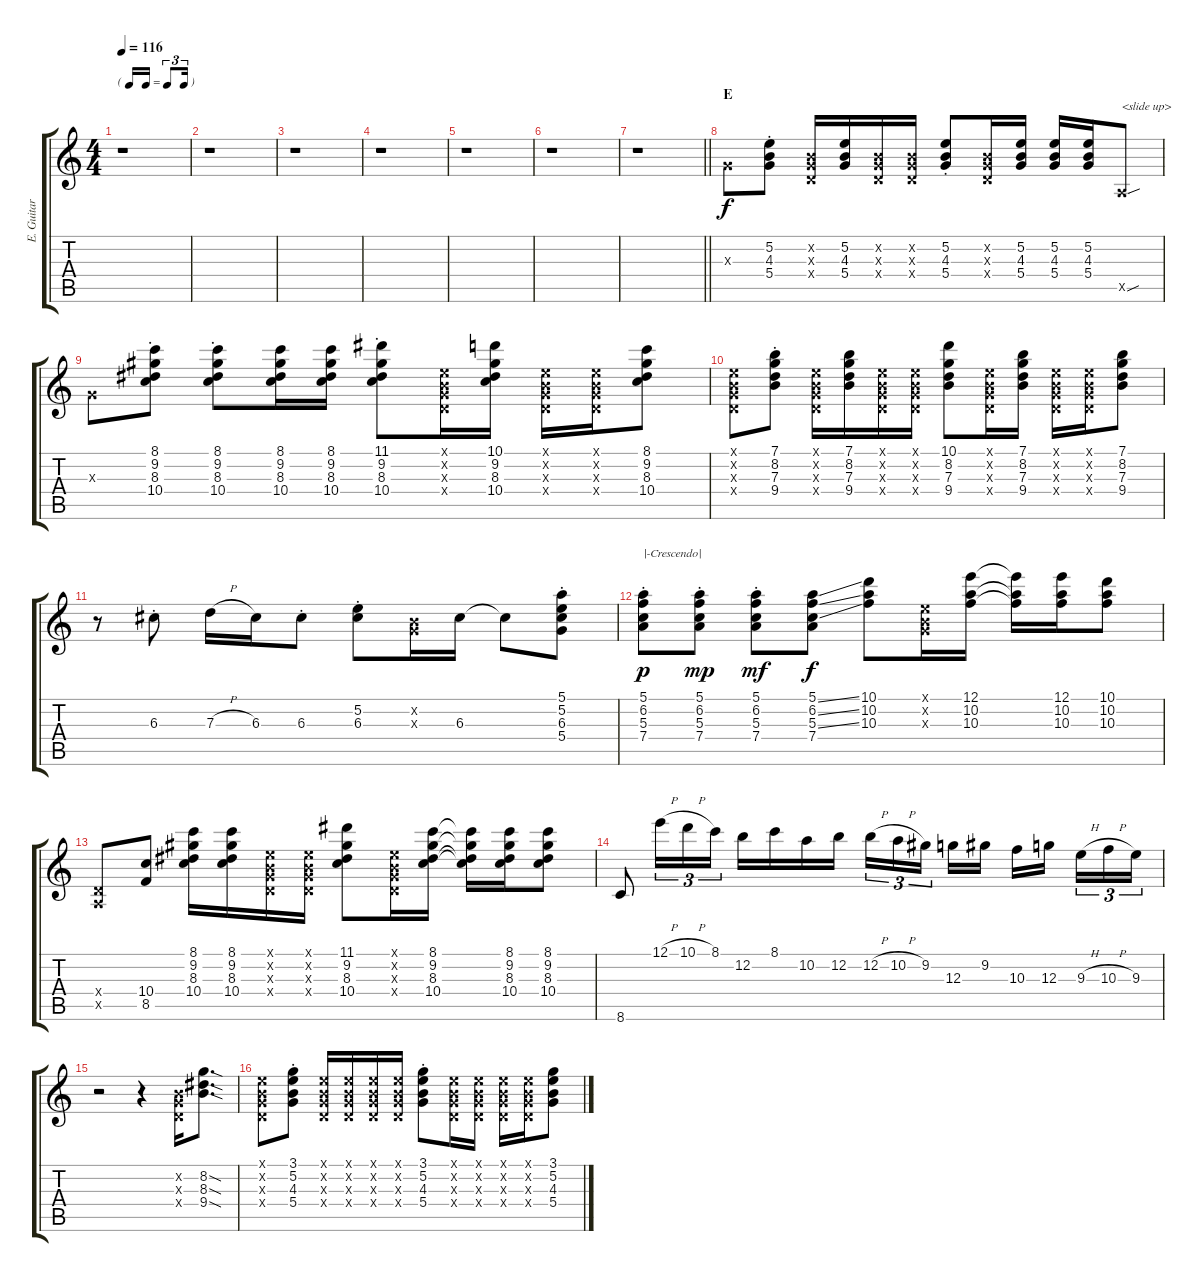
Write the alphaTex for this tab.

\track ("E. Guitar" "E. Guitar") {instrument electricguitarjazz}
\staff {score tabs}
\tuning (E4 B3 G3 D3 A2 E2) {hide}
\ts (4 4)
\tf triplet16th
\tempo 116
\clef g2
\ks c
r.1{dy f} |
r.1 |
r.1 |
r.1 |
r.1 |
r.1 |
\barLineRight lightlight
r.1 |
\section ("" "E")
0.3{x}.8 (5.2{st} 4.3{st} 5.4{st}).8 (0.2{x} 0.3{x} 0.4{x}).16 (5.2 4.3 5.4).16 (0.2{x} 0.3{x} 0.4{x}).16 (0.2{x} 0.3{x} 0.4{x}).16 (5.2{st} 4.3{st} 5.4{st}).8 (0.2{x} 0.3{x} 0.4{x}).16 (5.2 4.3 5.4).16 (5.2 4.3 5.4).16 (5.2 4.3 5.4).16 0.5{sou x}.8{txt "<slide up>"} |
0.3{x}.8 (8.1{st} 9.2{st} 8.3{st} 10.4{st}).8 (8.1{st} 9.2{st} 8.3{st} 10.4{st}).8 (8.1 9.2 8.3 10.4).16 (8.1 9.2 8.3 10.4).16 (11.1{st} 9.2{st} 8.3{st} 10.4{st}).8 (0.1{x} 0.2{x} 0.3{x} 0.4{x}).16 (10.1 9.2 8.3 10.4).16 (0.1{x} 0.2{x} 0.3{x} 0.4{x}).16 (0.1{x} 0.2{x} 0.3{x} 0.4{x}).16 (8.1 9.2 8.3 10.4).8 |
(0.1{x} 0.2{x} 0.3{x} 0.4{x}).8 (7.1{st} 8.2{st} 7.3{st} 9.4{st}).8 (0.1{x} 0.2{x} 0.3{x} 0.4{x}).16 (7.1 8.2 7.3 9.4).16 (0.1{x} 0.2{x} 0.3{x} 0.4{x}).16 (0.1{x} 0.2{x} 0.3{x} 0.4{x}).16 (10.1 8.2 7.3 9.4).8 (0.1{x} 0.2{x} 0.3{x} 0.4{x}).16 (7.1 8.2 7.3 9.4).16 (0.1{x} 0.2{x} 0.3{x} 0.4{x}).16 (0.1{x} 0.2{x} 0.3{x} 0.4{x}).16 (7.1 8.2 7.3 9.4).8 |
r.8 6.3{st}.8 7.3{h}.16 6.3.16 6.3{st}.8 (5.2{st} 6.3{st}).8 (0.2{x} 0.3{x}).16 6.3.16 6.3{t}.8 (5.1{st} 5.2{st} 6.3{st} 5.4{st}).8 |
(5.1{st} 6.2{st} 5.3{st} 7.4{st}).8{txt "|-Crescendo|" dy p} (5.1{st} 6.2{st} 5.3{st} 7.4{st}).8{dy mp} (5.1{st} 6.2{st} 5.3{st} 7.4{st}).8{dy mf} (5.1{ss} 6.2{ss} 5.3{ss} 7.4).8{dy f} (10.1 10.2 10.3).8 (0.1{x} 0.2{x} 0.3{x}).16 (12.1 10.2 10.3).16 (12.1{t} 10.2{t} 10.3{t}).16 (12.1 10.2 10.3).16 (10.1 10.2 10.3).8 |
(0.4{x} 0.5{x}).8 (10.4 8.5).8 (8.1 9.2 8.3 10.4).16 (8.1 9.2 8.3 10.4).16 (0.1{x} 0.2{x} 0.3{x} 0.4{x}).16 (0.1{x} 0.2{x} 0.3{x} 0.4{x}).16 (11.1 9.2 8.3 10.4).8 (0.1{x} 0.2{x} 0.3{x} 0.4{x}).16 (8.1 9.2 8.3 10.4).16 (8.1{t} 9.2{t} 8.3{t} 10.4{t}).16 (8.1 9.2 8.3 10.4).16 (8.1 9.2 8.3 10.4).8 |
8.6.8 12.1{h}.16{tu (3 2)} 10.1{h}.16{tu (3 2)} 8.1.16{tu (3 2)} 12.2.16 8.1.16 10.2.16 12.2.16 12.2{h}.16{tu (3 2)} 10.2{h}.16{tu (3 2)} 9.2.16{tu (3 2) beam splitsecondary} 12.3.16 9.2.16 10.3.16 12.3.16{beam splitsecondary} 9.3{h}.16{tu (3 2)} 10.3{h}.16{tu (3 2)} 9.3.16{tu (3 2)} |
r.2 r.4 (0.2{x} 0.3{x} 0.4{x}).16 (8.2{sod} 8.3{sod} 9.4{sod}).8{d} |
(0.1{x} 0.2{x} 0.3{x} 0.4{x}).8 (3.1{st} 5.2{st} 4.3{st} 5.4{st}).8 (0.1{x} 0.2{x} 0.3{x} 0.4{x}).16 (0.1{x} 0.2{x} 0.3{x} 0.4{x}).16 (0.1{x} 0.2{x} 0.3{x} 0.4{x}).16 (0.1{x} 0.2{x} 0.3{x} 0.4{x}).16 (3.1{st} 5.2{st} 4.3{st} 5.4{st}).8 (0.1{x} 0.2{x} 0.3{x} 0.4{x}).16 (0.1{x} 0.2{x} 0.3{x} 0.4{x}).16 (0.1{x} 0.2{x} 0.3{x} 0.4{x}).16 (0.1{x} 0.2{x} 0.3{x} 0.4{x}).16 (3.1 5.2 4.3 5.4).8
